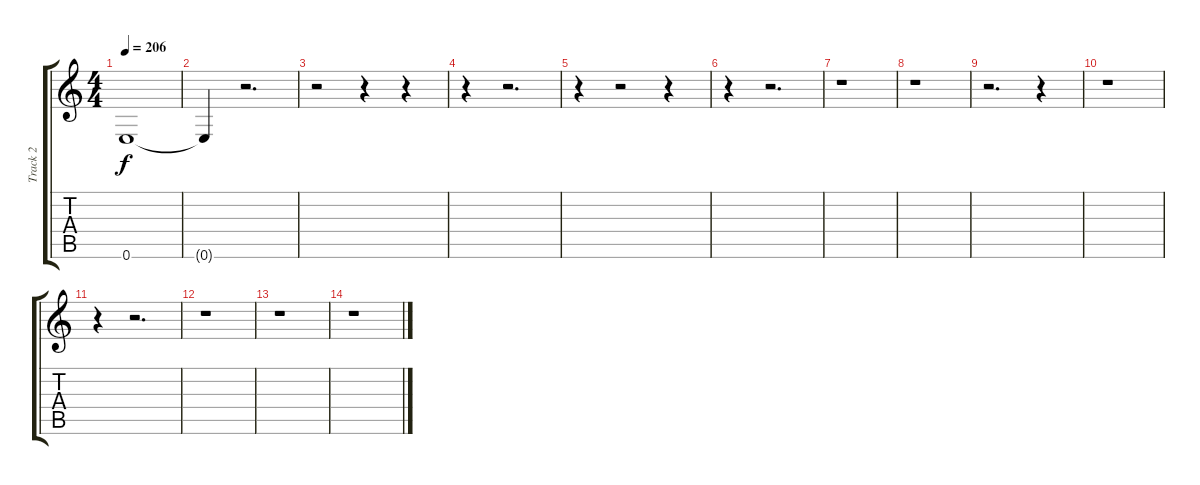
\track ("Track 2" "Track 2") {instrument electricbassfinger}
\staff {score tabs}
\tuning (E4 B3 G3 D3 A2 E2) {hide}
\ts (4 4)
\tempo 206
\clef g2
\ks c
0.6.1{dy f} |
0.6{t}.4 r.2{d} |
r.2 r.4 r.4 |
r.4 r.2{d} |
r.4 r.2 r.4 |
r.4 r.2{d} |
r.1 |
r.1 |
r.2{d} r.4 |
r.1 |
r.4 r.2{d} |
r.1 |
r.1 |
r.1
